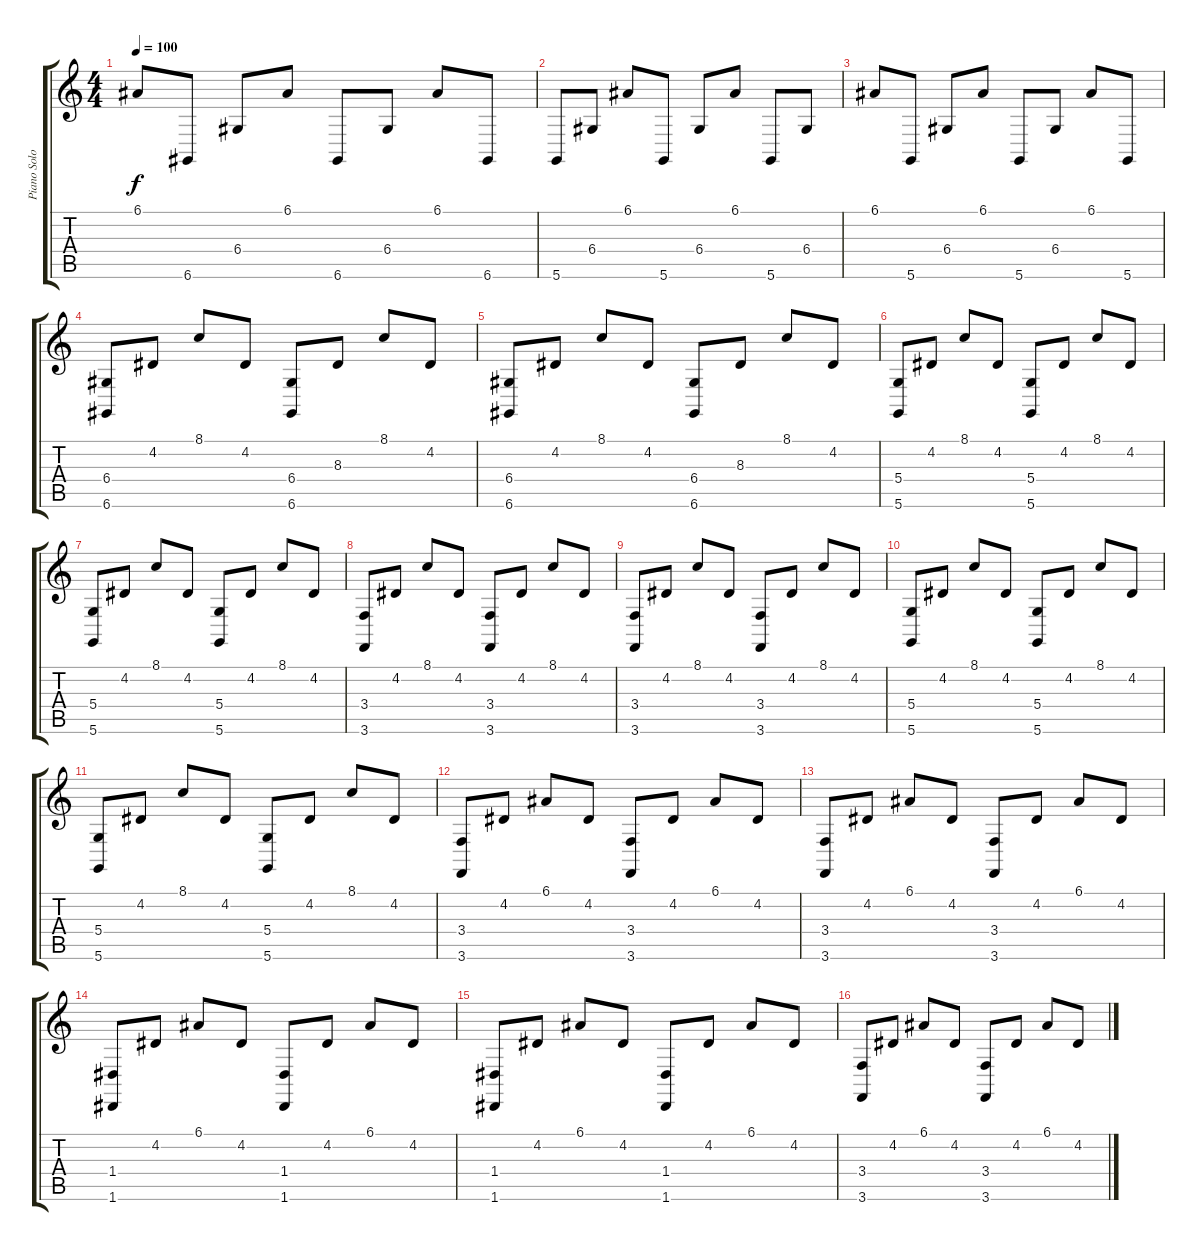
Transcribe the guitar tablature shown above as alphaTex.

\track ("Piano Solo" "Piano Solo") {instrument acousticgrandpiano}
\staff {score tabs}
\tuning (E4 B3 G3 D3 A2 D2) {hide}
\ts (4 4)
\tempo 100
\clef g2
\ks c
6.1.8{dy f} 6.6.8 6.4.8 6.1.8 6.6.8 6.4.8 6.1.8 6.6.8 |
5.6.8 6.4.8 6.1.8 5.6.8 6.4.8 6.1.8 5.6.8 6.4.8 |
6.1.8 5.6.8 6.4.8 6.1.8 5.6.8 6.4.8 6.1.8 5.6.8 |
(6.4 6.6).8 4.2.8 8.1.8 4.2.8 (6.4 6.6).8 8.3.8 8.1.8 4.2.8 |
(6.4 6.6).8 4.2.8 8.1.8 4.2.8 (6.4 6.6).8 8.3.8 8.1.8 4.2.8 |
(5.4 5.6).8 4.2.8 8.1.8 4.2.8 (5.4 5.6).8 4.2.8 8.1.8 4.2.8 |
(5.4 5.6).8 4.2.8 8.1.8 4.2.8 (5.4 5.6).8 4.2.8 8.1.8 4.2.8 |
(3.4 3.6).8 4.2.8 8.1.8 4.2.8 (3.4 3.6).8 4.2.8 8.1.8 4.2.8 |
(3.4 3.6).8 4.2.8 8.1.8 4.2.8 (3.4 3.6).8 4.2.8 8.1.8 4.2.8 |
(5.4 5.6).8 4.2.8 8.1.8 4.2.8 (5.4 5.6).8 4.2.8 8.1.8 4.2.8 |
(5.4 5.6).8 4.2.8 8.1.8 4.2.8 (5.4 5.6).8 4.2.8 8.1.8 4.2.8 |
(3.4 3.6).8 4.2.8 6.1.8 4.2.8 (3.4 3.6).8 4.2.8 6.1.8 4.2.8 |
(3.4 3.6).8 4.2.8 6.1.8 4.2.8 (3.4 3.6).8 4.2.8 6.1.8 4.2.8 |
(1.4 1.6).8 4.2.8 6.1.8 4.2.8 (1.4 1.6).8 4.2.8 6.1.8 4.2.8 |
(1.4 1.6).8 4.2.8 6.1.8 4.2.8 (1.4 1.6).8 4.2.8 6.1.8 4.2.8 |
(3.4 3.6).8 4.2.8 6.1.8 4.2.8 (3.4 3.6).8 4.2.8 6.1.8 4.2.8
